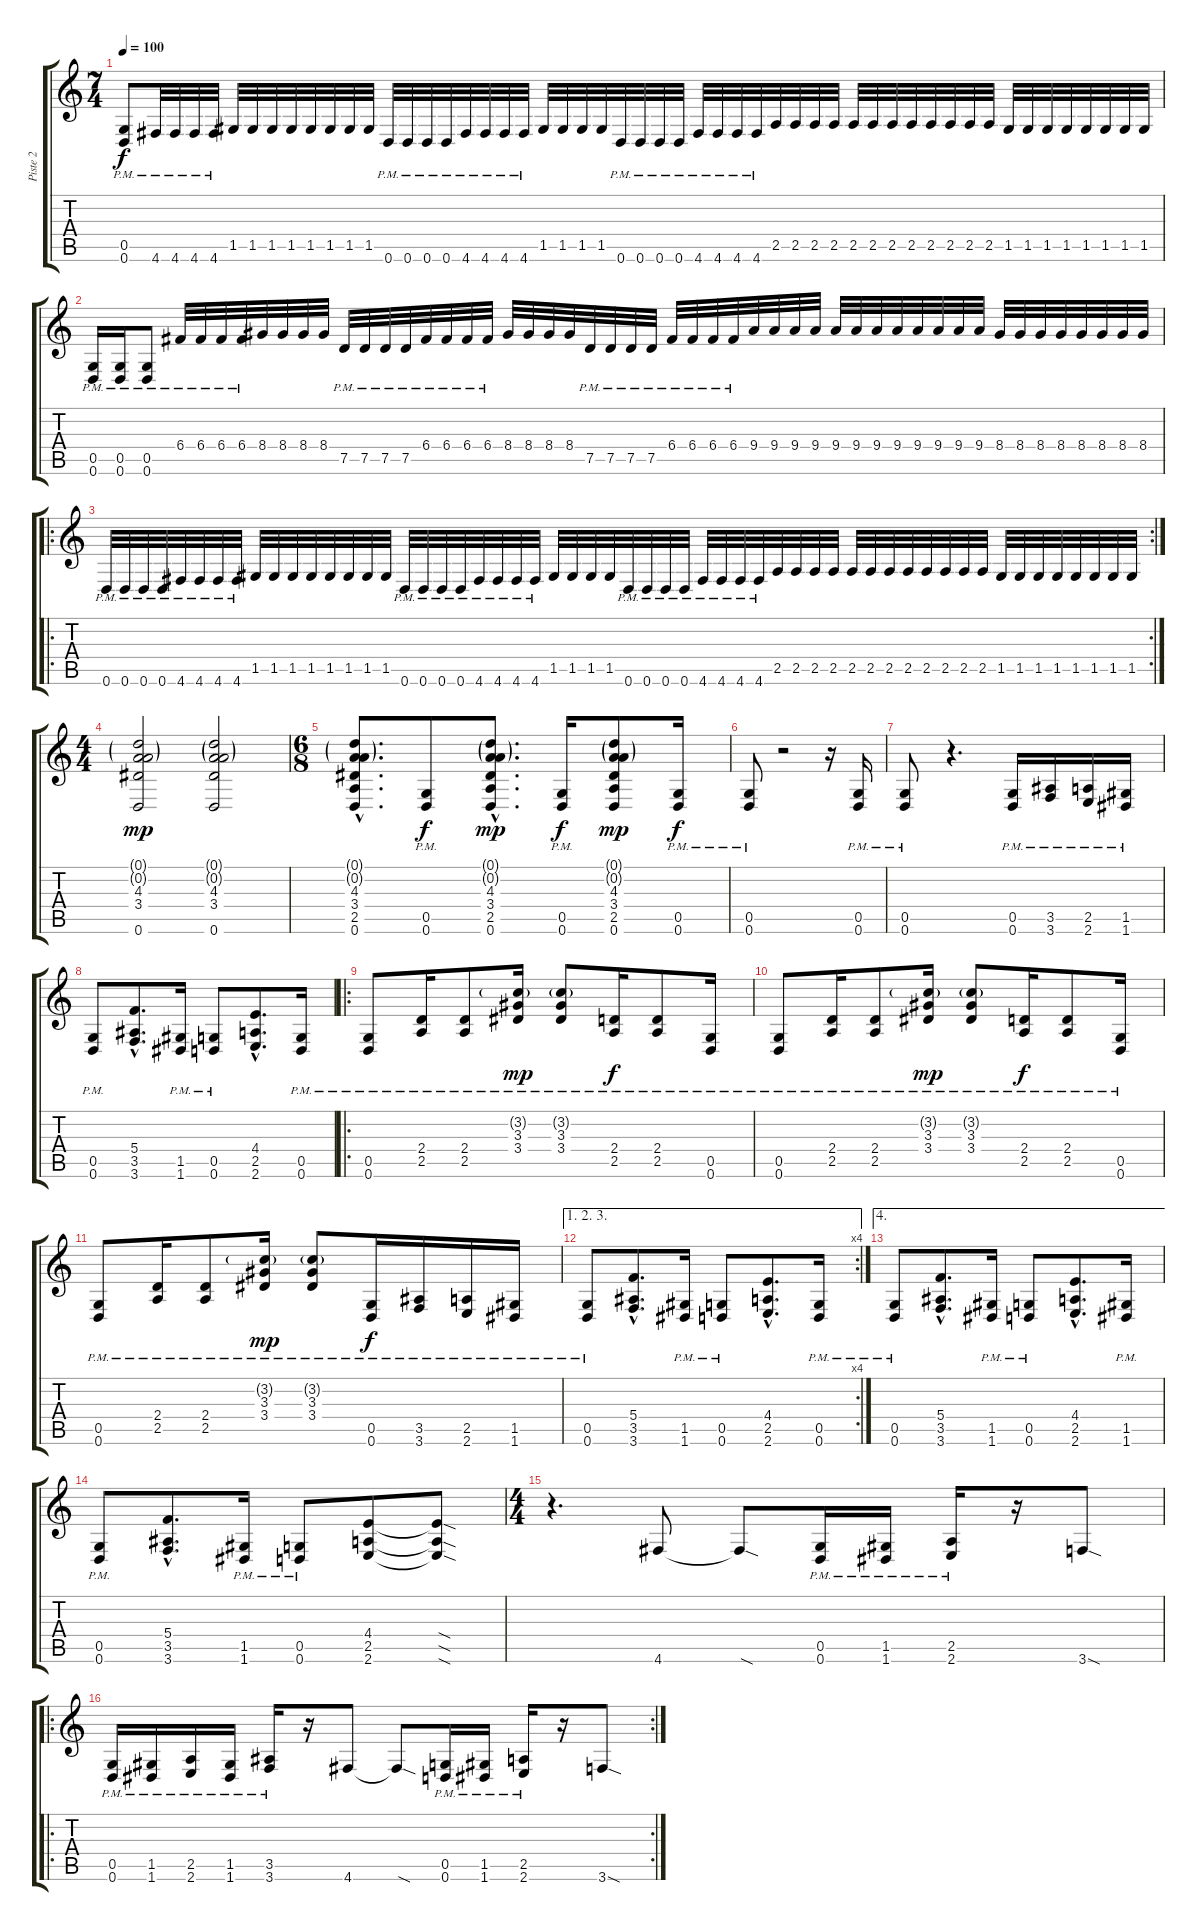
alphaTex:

\track ("Piste 2" "Piste 2") {instrument overdrivenguitar}
\staff {score tabs}
\tuning (D4 A3 F3 C3 G2 D2) {hide}
\ts (7 4)
\tempo 100
\clef g2
\ks c
(0.5{pm} 0.6{pm}).8{dy f} 4.6{pm}.32 4.6{pm}.32 4.6{pm}.32 4.6{pm}.32 1.5.32 1.5.32 1.5.32 1.5.32 1.5.32 1.5.32 1.5.32 1.5.32 0.6{pm}.32 0.6{pm}.32 0.6{pm}.32 0.6{pm}.32 4.6{pm}.32 4.6{pm}.32 4.6{pm}.32 4.6{pm}.32 1.5.32 1.5.32 1.5.32 1.5.32 0.6{pm}.32 0.6{pm}.32 0.6{pm}.32 0.6{pm}.32 4.6{pm}.32 4.6{pm}.32 4.6{pm}.32 4.6{pm}.32 2.5.32 2.5.32 2.5.32 2.5.32 2.5.32 2.5.32 2.5.32 2.5.32 2.5.32 2.5.32 2.5.32 2.5.32 1.5.32 1.5.32 1.5.32 1.5.32 1.5.32 1.5.32 1.5.32 1.5.32 |
(0.5{pm} 0.6{pm}).16 (0.5{pm} 0.6{pm}).16 (0.5{pm} 0.6{pm}).8 6.4{pm}.32 6.4{pm}.32 6.4{pm}.32 6.4{pm}.32 8.4.32 8.4.32 8.4.32 8.4.32 7.5{pm}.32 7.5{pm}.32 7.5{pm}.32 7.5{pm}.32 6.4{pm}.32 6.4{pm}.32 6.4{pm}.32 6.4{pm}.32 8.4.32 8.4.32 8.4.32 8.4.32 7.5{pm}.32 7.5{pm}.32 7.5{pm}.32 7.5{pm}.32 6.4{pm}.32 6.4{pm}.32 6.4{pm}.32 6.4{pm}.32 9.4.32 9.4.32 9.4.32 9.4.32 9.4.32 9.4.32 9.4.32 9.4.32 9.4.32 9.4.32 9.4.32 9.4.32 8.4.32 8.4.32 8.4.32 8.4.32 8.4.32 8.4.32 8.4.32 8.4.32 |
\ro
\rc 2
0.6{pm}.32 0.6{pm}.32 0.6{pm}.32 0.6{pm}.32 4.6{pm}.32 4.6{pm}.32 4.6{pm}.32 4.6{pm}.32 1.5.32 1.5.32 1.5.32 1.5.32 1.5.32 1.5.32 1.5.32 1.5.32 0.6{pm}.32 0.6{pm}.32 0.6{pm}.32 0.6{pm}.32 4.6{pm}.32 4.6{pm}.32 4.6{pm}.32 4.6{pm}.32 1.5.32 1.5.32 1.5.32 1.5.32 0.6{pm}.32 0.6{pm}.32 0.6{pm}.32 0.6{pm}.32 4.6{pm}.32 4.6{pm}.32 4.6{pm}.32 4.6{pm}.32 2.5.32 2.5.32 2.5.32 2.5.32 2.5.32 2.5.32 2.5.32 2.5.32 2.5.32 2.5.32 2.5.32 2.5.32 1.5.32 1.5.32 1.5.32 1.5.32 1.5.32 1.5.32 1.5.32 1.5.32 |
\ts (4 4)
(0.1{g} 0.2{g} 4.3 3.4 0.6).2{dy mp} (0.1{g} 0.2{g} 4.3 3.4 0.6).2 |
\ts (6 8)
(0.1{g hac} 0.2{g hac} 4.3{hac} 3.4{hac} 2.5{hac} 0.6{hac}).8{d} (0.5{pm} 0.6{pm}).8{dy f} (0.1{g hac} 0.2{g hac} 4.3{hac} 3.4{hac} 2.5{hac} 0.6{hac}).8{d dy mp} (0.5{pm} 0.6{pm}).16{dy f} (0.1{g} 0.2{g} 4.3 3.4 2.5 0.6).8{dy mp} (0.5{pm} 0.6{pm}).16{dy f} |
(0.5{pm} 0.6{pm}).8 r.2 r.16 (0.5{pm} 0.6{pm}).16 |
(0.5{pm} 0.6{pm}).8 r.4{d} (0.5{pm} 0.6{pm}).16 (3.5{pm} 3.6{pm}).16 (2.5{pm} 2.6{pm}).16 (1.5{pm} 1.6{pm}).16 |
(0.5{pm} 0.6{pm}).8 (5.4{hac} 3.5{hac} 3.6{hac}).8{d} (1.5{pm} 1.6{pm}).16 (0.5{pm} 0.6{pm}).8 (4.4{hac} 2.5{hac} 2.6{hac}).8{d} (0.5{pm} 0.6{pm}).16 |
\ro
(0.5{pm} 0.6{pm}).8 (2.4{pm} 2.5{pm}).16 (2.4{pm} 2.5{pm}).8 (3.2{g pm} 3.3{pm} 3.4{pm}).16{dy mp} (3.2{g pm} 3.3{pm} 3.4{pm}).8 (2.4{pm} 2.5{pm}).16{dy f} (2.4{pm} 2.5{pm}).8 (0.5{pm} 0.6{pm}).16 |
(0.5{pm} 0.6{pm}).8 (2.4{pm} 2.5{pm}).16 (2.4{pm} 2.5{pm}).8 (3.2{g pm} 3.3{pm} 3.4{pm}).16{dy mp} (3.2{g pm} 3.3{pm} 3.4{pm}).8 (2.4{pm} 2.5{pm}).16{dy f} (2.4{pm} 2.5{pm}).8 (0.5{pm} 0.6{pm}).16 |
(0.5{pm} 0.6{pm}).8 (2.4{pm} 2.5{pm}).16 (2.4{pm} 2.5{pm}).8 (3.2{g pm} 3.3{pm} 3.4{pm}).16{dy mp} (3.2{g pm} 3.3{pm} 3.4{pm}).8 (0.5{pm} 0.6{pm}).16{dy f} (3.5{pm} 3.6{pm}).16 (2.5{pm} 2.6{pm}).16 (1.5{pm} 1.6{pm}).16 |
\ae (1 2 3)
\rc 4
(0.5{pm} 0.6{pm}).8 (5.4{hac} 3.5{hac} 3.6{hac}).8{d} (1.5{pm} 1.6{pm}).16 (0.5{pm} 0.6{pm}).8 (4.4{hac} 2.5{hac} 2.6{hac}).8{d} (0.5{pm} 0.6{pm}).16 |
\ae 4
(0.5{pm} 0.6{pm}).8 (5.4{hac} 3.5{hac} 3.6{hac}).8{d} (1.5{pm} 1.6{pm}).16 (0.5{pm} 0.6{pm}).8 (4.4{hac} 2.5{hac} 2.6{hac}).8{d} (1.5{pm} 1.6{pm}).16 |
(0.5{pm} 0.6{pm}).8 (5.4{hac} 3.5{hac} 3.6{hac}).8{d} (1.5{pm} 1.6{pm}).16 (0.5{pm} 0.6{pm}).8 (4.4 2.5 2.6).8 (4.4{sod t} 2.5{sod t} 2.6{sod t}).8 |
\ts (4 4)
r.4{d} 4.6.8 4.6{sod t}.8 (0.5{pm} 0.6{pm}).16 (1.5{pm} 1.6{pm}).16 (2.5{pm} 2.6{pm}).16 r.16 3.6{sod}.8 |
\ro
\rc 2
(0.5{pm} 0.6{pm}).16 (1.5{pm} 1.6{pm}).16 (2.5{pm} 2.6{pm}).16 (1.5{pm} 1.6{pm}).16 (3.5{pm} 3.6{pm}).16 r.16 4.6.8 4.6{sod t}.8 (0.5{pm} 0.6{pm}).16 (1.5{pm} 1.6{pm}).16 (2.5{pm} 2.6{pm}).16 r.16 3.6{sod}.8
